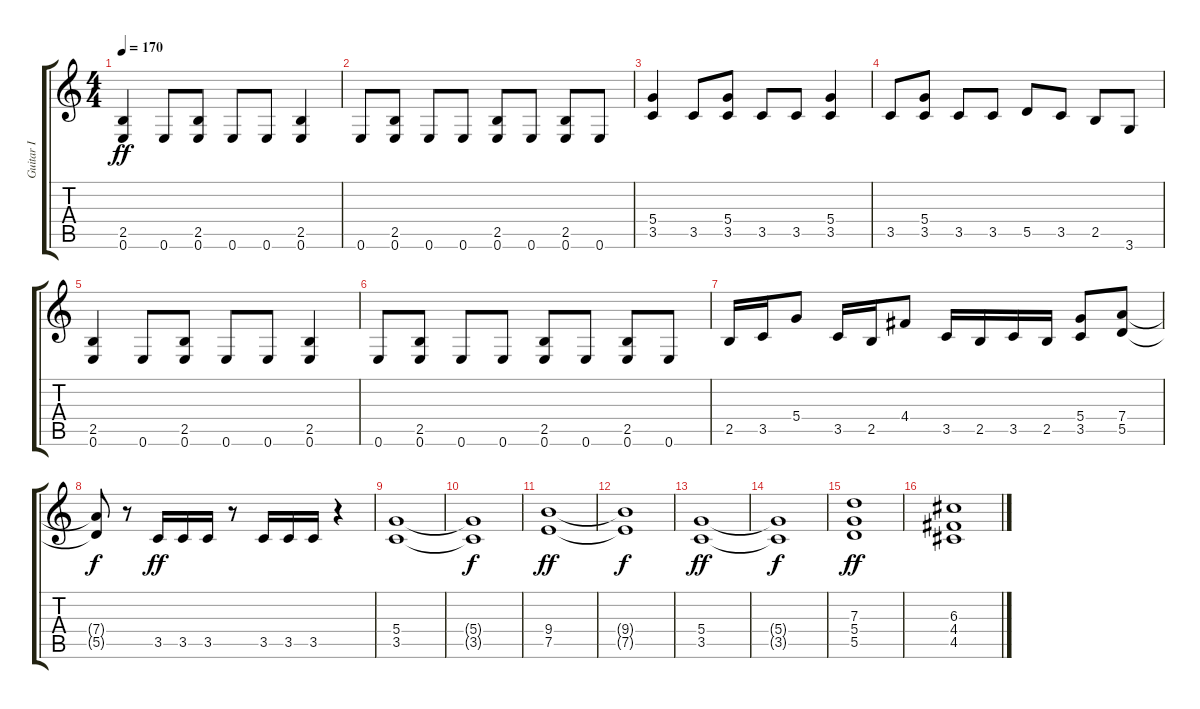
\track ("Guitar I" "Guitar I") {instrument distortionguitar}
\staff {score tabs}
\tuning (E4 B3 G3 D3 A2 E2) {hide}
\ts (4 4)
\tempo 170
\clef g2
\ks c
(2.5 0.6).4{dy ff} 0.6.8 (2.5 0.6).8 0.6.8 0.6.8 (2.5 0.6).4 |
0.6.8 (2.5 0.6).8 0.6.8 0.6.8 (2.5 0.6).8 0.6.8 (2.5 0.6).8 0.6.8 |
(5.4 3.5).4 3.5.8 (5.4 3.5).8 3.5.8 3.5.8 (5.4 3.5).4 |
3.5.8 (5.4 3.5).8 3.5.8 3.5.8 5.5.8 3.5.8 2.5.8 3.6.8 |
(2.5 0.6).4 0.6.8 (2.5 0.6).8 0.6.8 0.6.8 (2.5 0.6).4 |
0.6.8 (2.5 0.6).8 0.6.8 0.6.8 (2.5 0.6).8 0.6.8 (2.5 0.6).8 0.6.8 |
2.5.16 3.5.16 5.4.8 3.5.16 2.5.16 4.4.8 3.5.16 2.5.16 3.5.16 2.5.16 (5.4 3.5).8 (7.4 5.5).8 |
(7.4{t} 5.5{t}).8{dy f} r.8 3.5.16{dy ff} 3.5.16 3.5.16 r.8 3.5.16 3.5.16 3.5.16 r.4 |
(5.4 3.5).1 |
(5.4{t} 3.5{t}).1{dy f} |
(9.4 7.5).1{dy ff} |
(9.4{t} 7.5{t}).1{dy f} |
(5.4 3.5).1{dy ff} |
(5.4{t} 3.5{t}).1{dy f} |
(7.3 5.4 5.5).1{dy ff} |
(6.3 4.4 4.5).1
